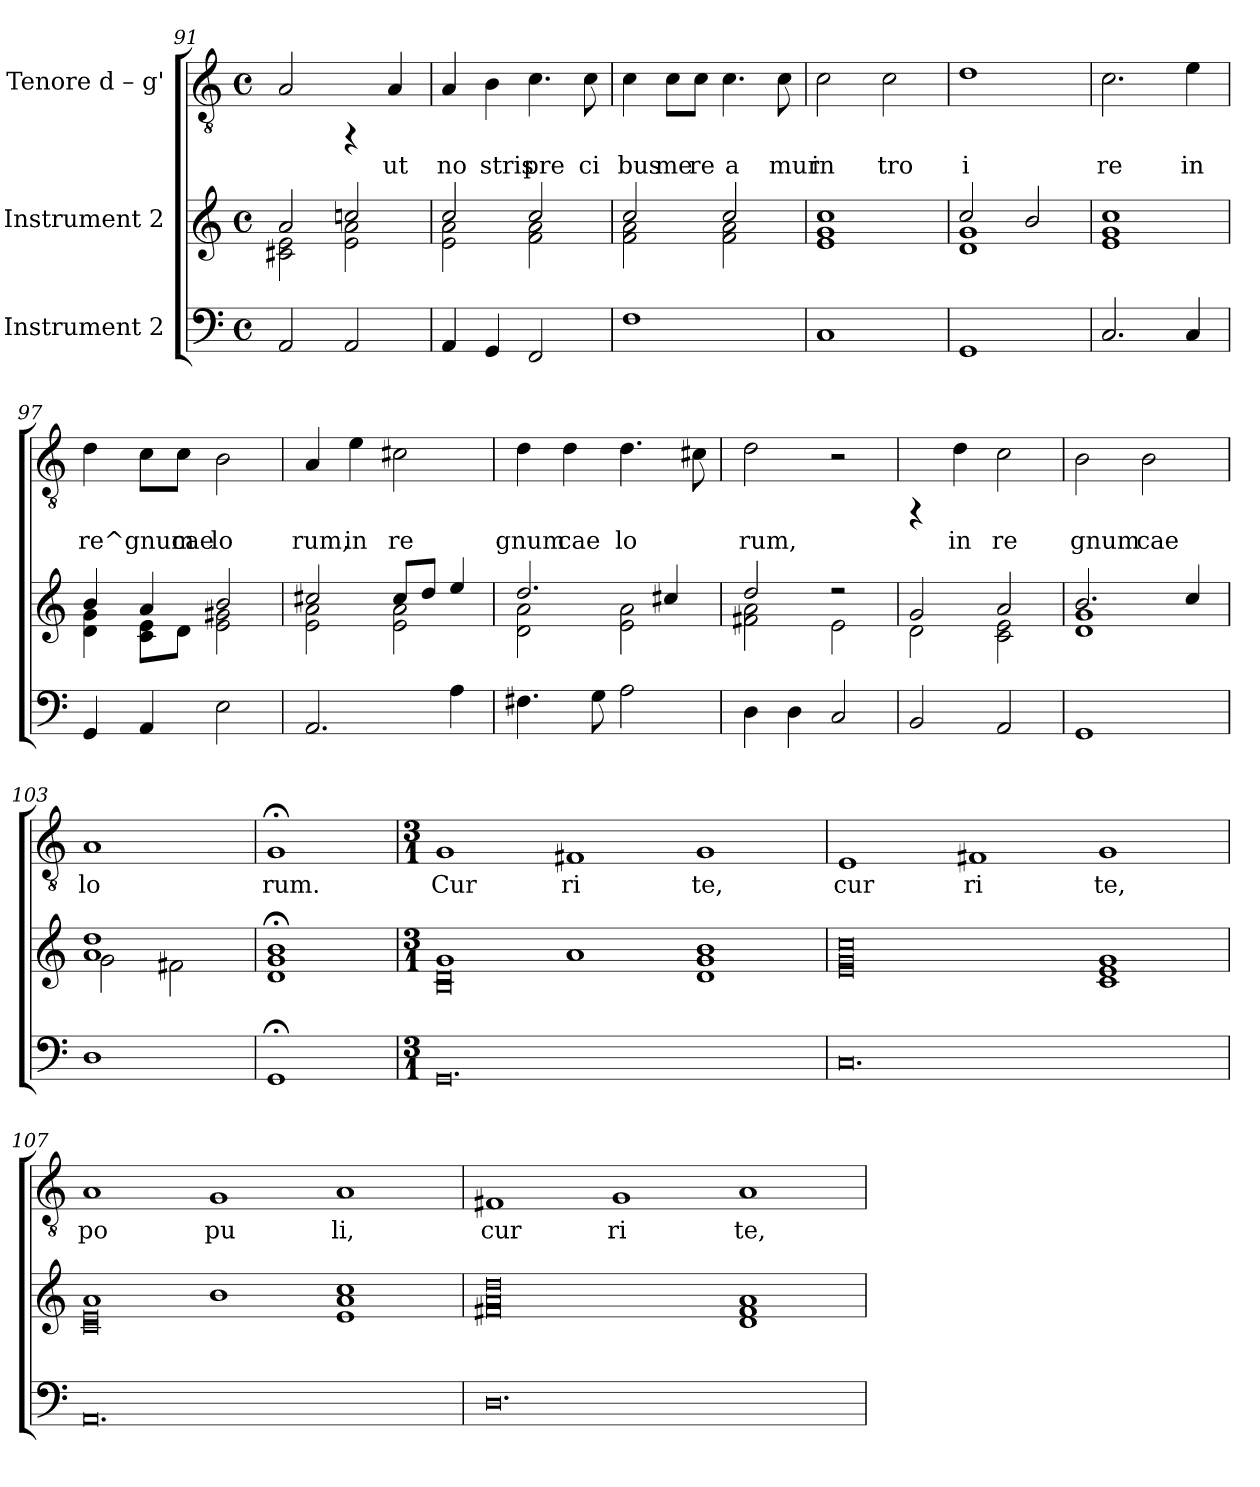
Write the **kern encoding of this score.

**kern	**kern	**kern	**text
*part3	*part2	*part1	*part1
*staff3	*staff2	*staff1	*staff1
*I"Instrument 2	*I"Instrument 2	*I"Tenore  d – g'	*
*clefF4	*clefG2	*clefGv2	*
*k[]	*k[]	*k[]	*
*C:	*C:	*C:	*
*M4/4	*M4/4	*M4/4	*
*met(c)	*met(c)	*met(c)	*
=91	=91	=91	=91
*	*^	*	*
!	!	!	!	!LO:LY:b:cj
2AA/	2a/	2e\ 2c#X\	2A/	.
2AA/	2ccn/	2e\ 2a\	4rFF	.
!	!	!	!	!LO:LY:b:cj
.	.	.	4A/	ut
=92	=92	=92	=92	=92
!	!	!	!	!LO:LY:b:cj
4AA/	2cc/	2a\ 2e\	4A/	no
!	!	!	!	!LO:LY:b:cj
4GG/	.	.	4B\	stris
!	!	!	!	!LO:LY:b:cj
2FF/	2cc/	2f\ 2a\	4.c\	pre
!	!	!	!	!LO:LY:b:cj
.	.	.	8c\	ci
=93	=93	=93	=93	=93
!	!	!	!	!LO:LY:b:cj
1F	2cc/	2f\ 2a\	4c\	bus
!	!	!	!	!LO:LY:b:cj
.	.	.	8c\L	me
!	!	!	!	!LO:LY:b:cj
.	.	.	8c\J	re
!	!	!	!	!LO:LY:b:cj
.	2cc/	2f\ 2a\	4.c\	a
!	!	!	!	!LO:LY:b:cj
.	.	.	8c\	mur
*	*v	*v	*	*
=94	=94	=94	=94
!	!	!	!LO:LY:b:cj
1C	1g 1e 1cc	2c\	in
!	!	!	!LO:LY:b:cj
.	.	2c\	tro
!!LO:LB:g=z
=95	=95	=95	=95
*	*^	*	*
!	!	!	!	!LO:LY:b:cj
1GG	2cc/	1d 1g	1d	i
.	2b/	.	.	.
*	*v	*v	*	*
=96	=96	=96	=96
!	!	!	!LO:LY:b:cj
2.C/	1g 1e 1cc	2.c\	re
!	!	!	!LO:LY:b:cj
4C/	.	4e\	in
=97	=97	=97	=97
*	*^	*	*
!	!	!	!	!LO:LY:b:cj
4GG/	4b/	4g\ 4d\	4d\	re^gnum
!	!	!	!	!LO:LY:b:cj
4AA/	4a/	8c\ 8e\L	8c\L	.
!	!	!	!	!LO:LY:b:cj
.	.	8d\J	8c\J	cae
!	!	!	!	!LO:LY:b:cj
2E\	2b/	2g#X\ 2e\	2B\	lo
=98	=98	=98	=98	=98
!	!	!	!	!LO:LY:b:cj
2.AA/	2cc#X/	2a\ 2e\	4A/	rum,
!	!	!	!	!LO:LY:b:cj
.	.	.	4e\	in
!	!	!	!	!LO:LY:b:cj
.	8cc#/L	2a\ 2e\	2c#X\	re
.	8dd/J	.	.	.
4A\	4ee/	.	.	.
=99	=99	=99	=99	=99
!	!	!	!	!LO:LY:b:cj
4.F#X\	2.dd/	2a\ 2d\	4d\	gnum
!	!	!	!	!LO:LY:b:cj
.	.	.	4d\	cae
8G\	.	.	.	.
!	!	!	!	!LO:LY:b:cj
2A\	.	2e\ 2a\	4.d\	lo
.	4cc#X/	.	.	.
!	!	!	!	!LO:LY:b:cj
.	.	.	8c#X\	.
=100	=100	=100	=100	=100
!	!	!	!	!LO:LY:b:cj
4D\	2dd/	2a\ 2f#X\	2d\	rum,
4D\	.	.	.	.
2C/	2r	2e\	2r	.
=101	=101	=101	=101	=101
2BB/	2g/	2d\	4rFF	.
!	!	!	!	!LO:LY:b:cj
.	.	.	4d\	in
!	!	!	!	!LO:LY:b:cj
2AA/	2a/	2c\ 2e\	2c\	re
!!LO:PB:g=z
=102	=102	=102	=102	=102
!	!	!	!	!LO:LY:b:cj
1GG	2.b/	1d 1g	2B\	gnum
!	!	!	!	!LO:LY:b:cj
.	.	.	2B\	cae
.	4cc/	.	.	.
=103	=103	=103	=103	=103
!	!	!	!	!LO:LY:b:cj
1D	1a 1dd	2g\	1A	lo
.	.	2f#X\	.	.
=104	=104	=104	=104	=104
!	!	!	!	!LO:LY:b:cj
*	*v	*v	*	*
1GG;<	1g;< 1d;< 1b;<	1G;<	rum.
=105	=105	=105	=105
*M3/1	*M3/1	*M3/1	*
*	*^	*	*
!	!	!	!	!LO:LY:b:cj
0.GG	1g	0d 0B	1G	Cur
!	!	!	!	!LO:LY:b:cj
.	1a	.	1F#	ri
!	!	!	!	!LO:LY:b:cj
.	1d 1b	1g	1G	te,
=106	=106	=106	=106	=106
!	!	!	!	!LO:LY:b:cj
*	*v	*v	*	*
0.C	0cc 0e 0g	1E	cur
!	!	!	!LO:LY:b:cj
.	.	1F#	ri
!	!	!	!LO:LY:b:cj
.	1e 1c 1g	1G	te,
=107	=107	=107	=107
*	*^	*	*
!	!	!	!	!LO:LY:b:cj
0.AA	1a	0e 0c	1A	po
!	!	!	!	!LO:LY:b:cj
.	1b	.	1G	pu
!	!	!	!	!LO:LY:b:cj
.	1e 1a	1cc	1A	li,
=108	=108	=108	=108	=108
!	!	!	!	!LO:LY:b:cj
*	*v	*v	*	*
0.D	0dd 0f#X 0a	1F#X	cur
!	!	!	!LO:LY:b:cj
.	.	1G	ri
!	!	!	!LO:LY:b:cj
.	1f# 1d 1a	1A	te,
=	=	=	=
*-	*-	*-	*-
